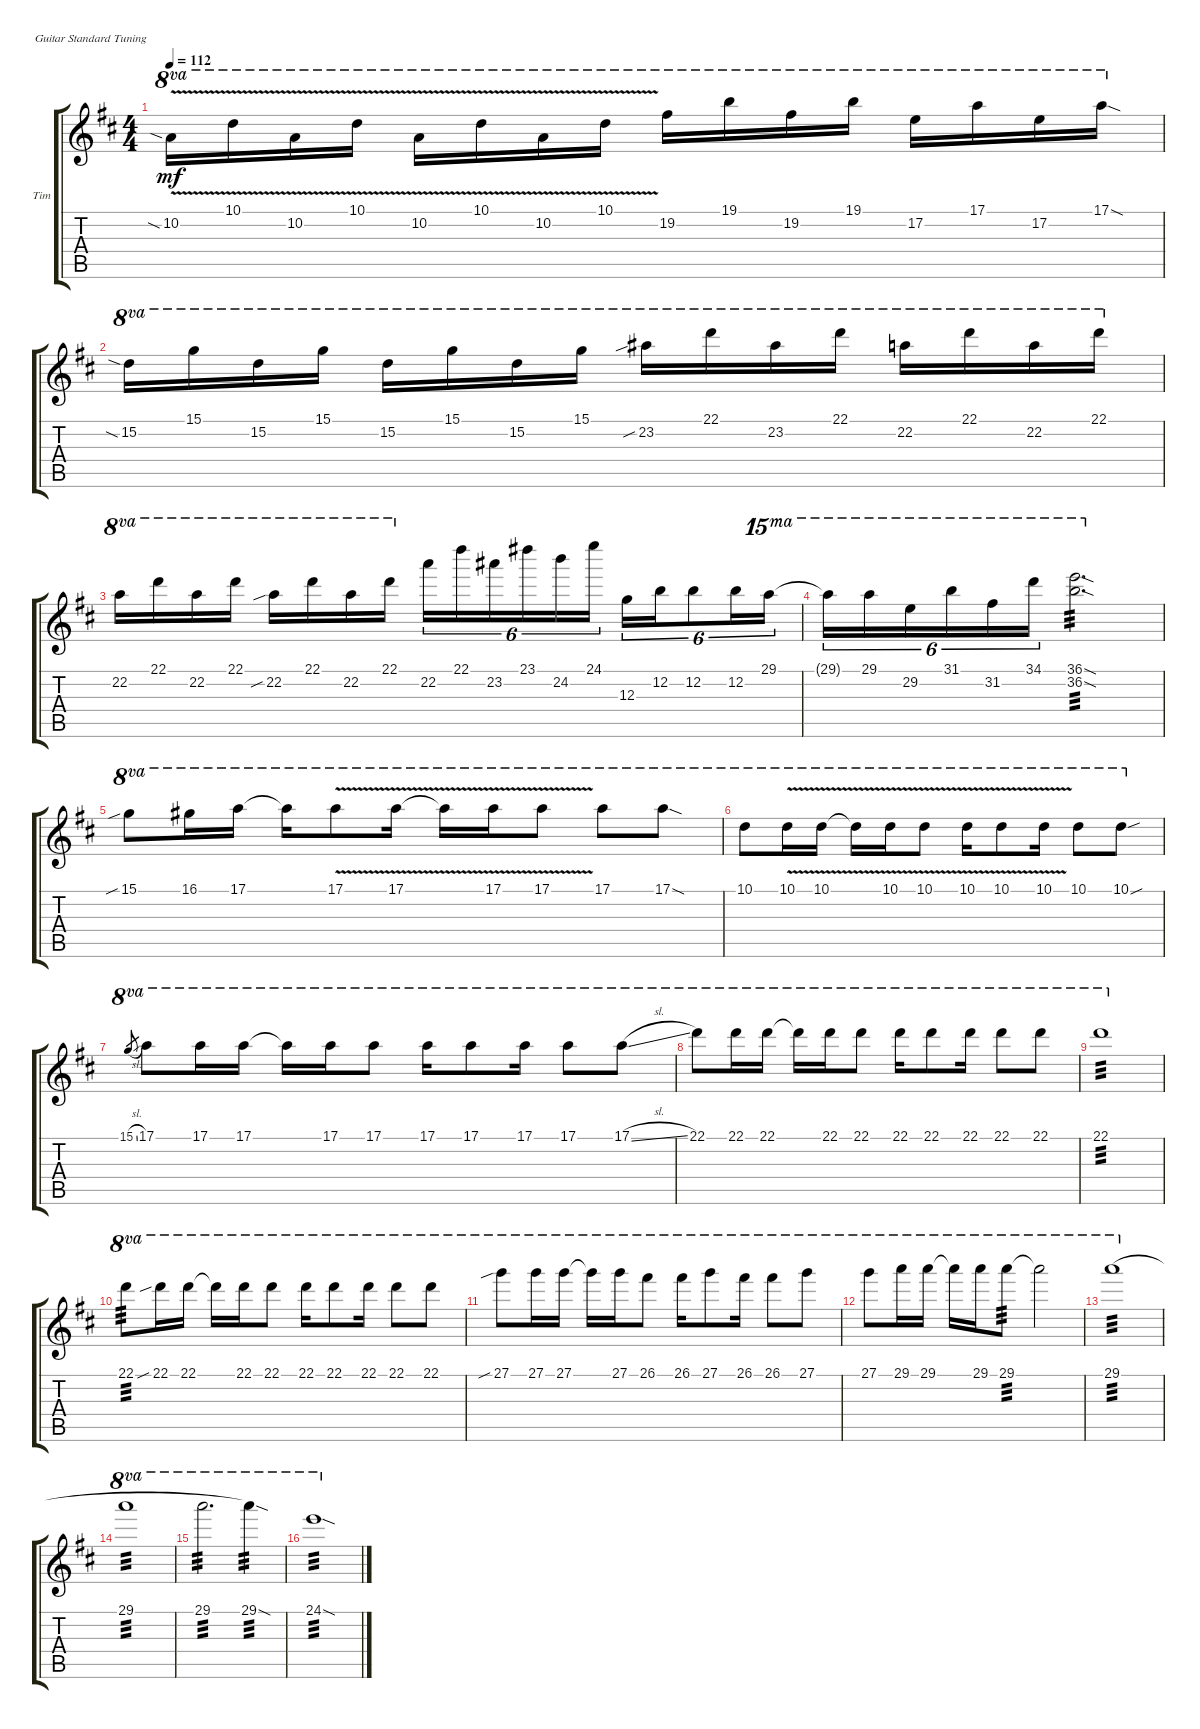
\defaultSystemsLayout 4
\bracketExtendMode groupsimilarinstruments
\firstSystemTrackNameOrientation horizontal
\otherSystemsTrackNameOrientation horizontal
\track ("Tim Reynolds" "Tim") {instrument acousticguitarsteel}
\staff {score tabs}
\tuning (E4 B3 G3 D3 A2 E2)
\ts (4 4)
\tempo 112
\clef g2
\ks d
10.2{v sia}.16{ot 8va dy mf} 10.1{v}.16{ot 8va} 10.2{v}.16{ot 8va} 10.1{v}.16{ot 8va} 10.2{v}.16{ot 8va} 10.1{v}.16{ot 8va} 10.2{v}.16{ot 8va} 10.1{v}.16{ot 8va} 19.2.16{ot 8va} 19.1.16{ot 8va} 19.2.16{ot 8va} 19.1.16{ot 8va} 17.2.16{ot 8va} 17.1.16{ot 8va} 17.2.16{ot 8va} 17.1{sod}.16{ot 8va} |
15.2{sia}.16{ot 8va} 15.1.16{ot 8va} 15.2.16{ot 8va} 15.1.16{ot 8va} 15.2.16{ot 8va} 15.1.16{ot 8va} 15.2.16{ot 8va} 15.1.16{ot 8va} 23.2{sib}.16{ot 8va} 22.1.16{ot 8va} 23.2.16{ot 8va} 22.1.16{ot 8va} 22.2.16{ot 8va} 22.1.16{ot 8va} 22.2.16{ot 8va} 22.1.16{ot 8va} |
22.2.16{ot 8va} 22.1.16{ot 8va} 22.2.16{ot 8va} 22.1.16{ot 8va} 22.2{sib}.16{ot 8va} 22.1.16{ot 8va} 22.2.16{ot 8va} 22.1.16{ot 8va} 22.2.16{tu (6 4)} 22.1.16{tu (6 4)} 23.2.16{tu (6 4)} 23.1.16{tu (6 4)} 24.2.16{tu (6 4)} 24.1.16{tu (6 4)} 12.3.16{tu (6 4)} 12.2.16{tu (6 4)} 12.2.8{tu (6 4)} 12.2.16{tu (6 4)} 29.1.16{tu (6 4) ot 15ma} |
29.1{t}.16{tu (6 4) ot 15ma} 29.1.16{tu (6 4) ot 15ma} 29.2.16{tu (6 4) ot 15ma} 31.1.16{tu (6 4) ot 15ma} 31.2.16{tu (6 4) ot 15ma} 34.1.16{tu (6 4) ot 15ma} (36.1{sod} 36.2{sod}).2{d ot 15ma tp 3} |
15.1{sib}.8{ot 8va beam merge} 16.1.16{ot 8va beam merge} 17.1.16{ot 8va} 17.1{t}.16{ot 8va} 17.1{v}.8{ot 8va} 17.1{v}.16{ot 8va} 17.1{v t}.16{ot 8va} 17.1{v}.16{ot 8va} 17.1{v}.8{ot 8va} 17.1.8{ot 8va} 17.1{sod}.8{ot 8va} |
10.1.8{ot 8va} 10.1{v}.16{ot 8va} 10.1{v}.16{ot 8va} 10.1{v t}.16{ot 8va} 10.1{v}.16{ot 8va} 10.1{v}.8{ot 8va} 10.1{v}.16{ot 8va} 10.1{v}.8{ot 8va} 10.1{v}.16{ot 8va} 10.1.8{ot 8va} 10.1{sou}.8{ot 8va} |
15.1{sl}.8{ot 8va gr} 17.1.8{ot 8va} 17.1.16{ot 8va} 17.1.16{ot 8va} 17.1{t}.16{ot 8va} 17.1.16{ot 8va} 17.1.8{ot 8va} 17.1.16{ot 8va} 17.1.8{ot 8va} 17.1.16{ot 8va} 17.1.8{ot 8va} 17.1{sl}.8{ot 8va} |
22.1.8{ot 8va} 22.1.16{ot 8va} 22.1.16{ot 8va} 22.1{t}.16{ot 8va} 22.1.16{ot 8va} 22.1.8{ot 8va} 22.1.16{ot 8va} 22.1.8{ot 8va} 22.1.16{ot 8va} 22.1.8{ot 8va} 22.1.8{ot 8va} |
22.1.1{ot 8va tp 3} |
22.1.8{ot 8va tp 3} 22.1{sib}.16{ot 8va} 22.1.16{ot 8va} 22.1{t}.16{ot 8va} 22.1.16{ot 8va} 22.1.8{ot 8va} 22.1.16{ot 8va} 22.1.8{ot 8va} 22.1.16{ot 8va} 22.1.8{ot 8va} 22.1.8{ot 8va} |
27.1{sib}.8{ot 8va} 27.1.16{ot 8va} 27.1.16{ot 8va} 27.1{t}.16{ot 8va} 27.1.16{ot 8va} 26.1.8{ot 8va} 26.1.16{ot 8va} 27.1.8{ot 8va} 26.1.16{ot 8va} 26.1.8{ot 8va} 27.1.8{ot 8va} |
27.1.8{ot 8va} 29.1.16{ot 8va} 29.1.16{ot 8va} 29.1{t}.16{ot 8va} 29.1.16{ot 8va} 29.1.8{ot 8va tp 3} 29.1{t}.2{ot 8va} |
29.1.1{ot 8va tp 3 legatoorigin} |
29.1.1{ot 8va tp 3 legatoorigin} |
29.1.2{d ot 8va tp 3 legatoorigin} 29.1{sod}.4{ot 8va tp 3} |
24.1{sod}.1{ot 8va tp 3}
